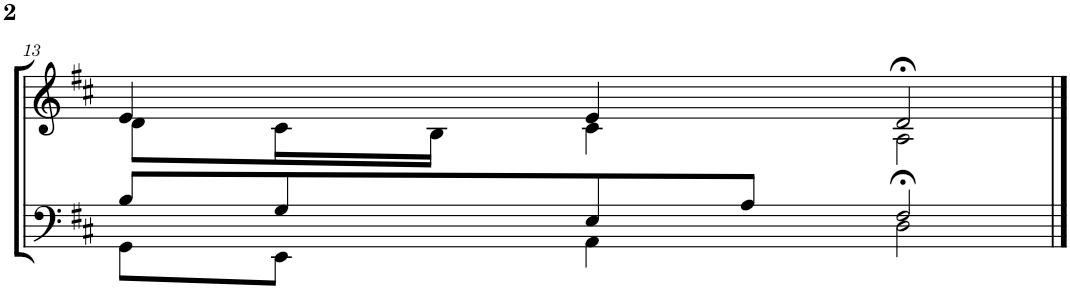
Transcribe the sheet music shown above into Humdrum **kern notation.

**kern	**kern
*part2	*part1
*staff2	*staff1
*I"Tenor/Baß	*I"Sopran/Alt
!!LO:PB:g=z
*clefF4	*clefG2
*k[f#c#]	*k[f#c#]
*M4/4	*M4/4
=13	=13
*^	*^
8B/L	8GG\L	4e/	8d\L
8G/	8EE\J	.	16c#\L
.	.	.	16B\JJ
8E/	4AA\	4e/	4c#\
8A/J	.	.	.
2F#/	2D>\	2d>/	2A\
*v	*v	*	*
*	*v	*v
==	==
*-	*-
